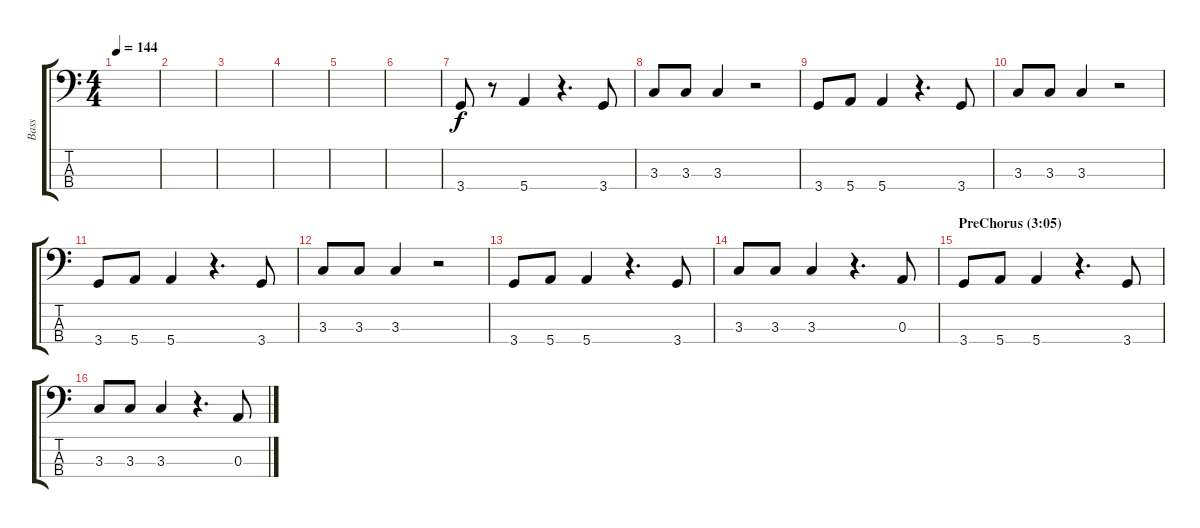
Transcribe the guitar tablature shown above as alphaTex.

\track ("Bass" "Bass") {instrument electricbassfinger}
\staff {score tabs}
\tuning (G2 D2 A1 E1) {hide}
\ts (4 4)
\tempo 144
\clef f4
\ks c
|
|
|
|
|
|
3.4.8 r.8 5.4.4 r.4{d} 3.4.8 |
3.3.8 3.3.8 3.3.4 r.2 |
3.4.8 5.4.8 5.4.4 r.4{d} 3.4.8 |
3.3.8 3.3.8 3.3.4 r.2 |
3.4.8 5.4.8 5.4.4 r.4{d} 3.4.8 |
3.3.8 3.3.8 3.3.4 r.2 |
3.4.8 5.4.8 5.4.4 r.4{d} 3.4.8 |
3.3.8 3.3.8 3.3.4 r.4{d} 0.3.8 |
\section ("" "PreChorus (3:05)")
3.4.8 5.4.8 5.4.4 r.4{d} 3.4.8 |
3.3.8 3.3.8 3.3.4 r.4{d} 0.3.8
